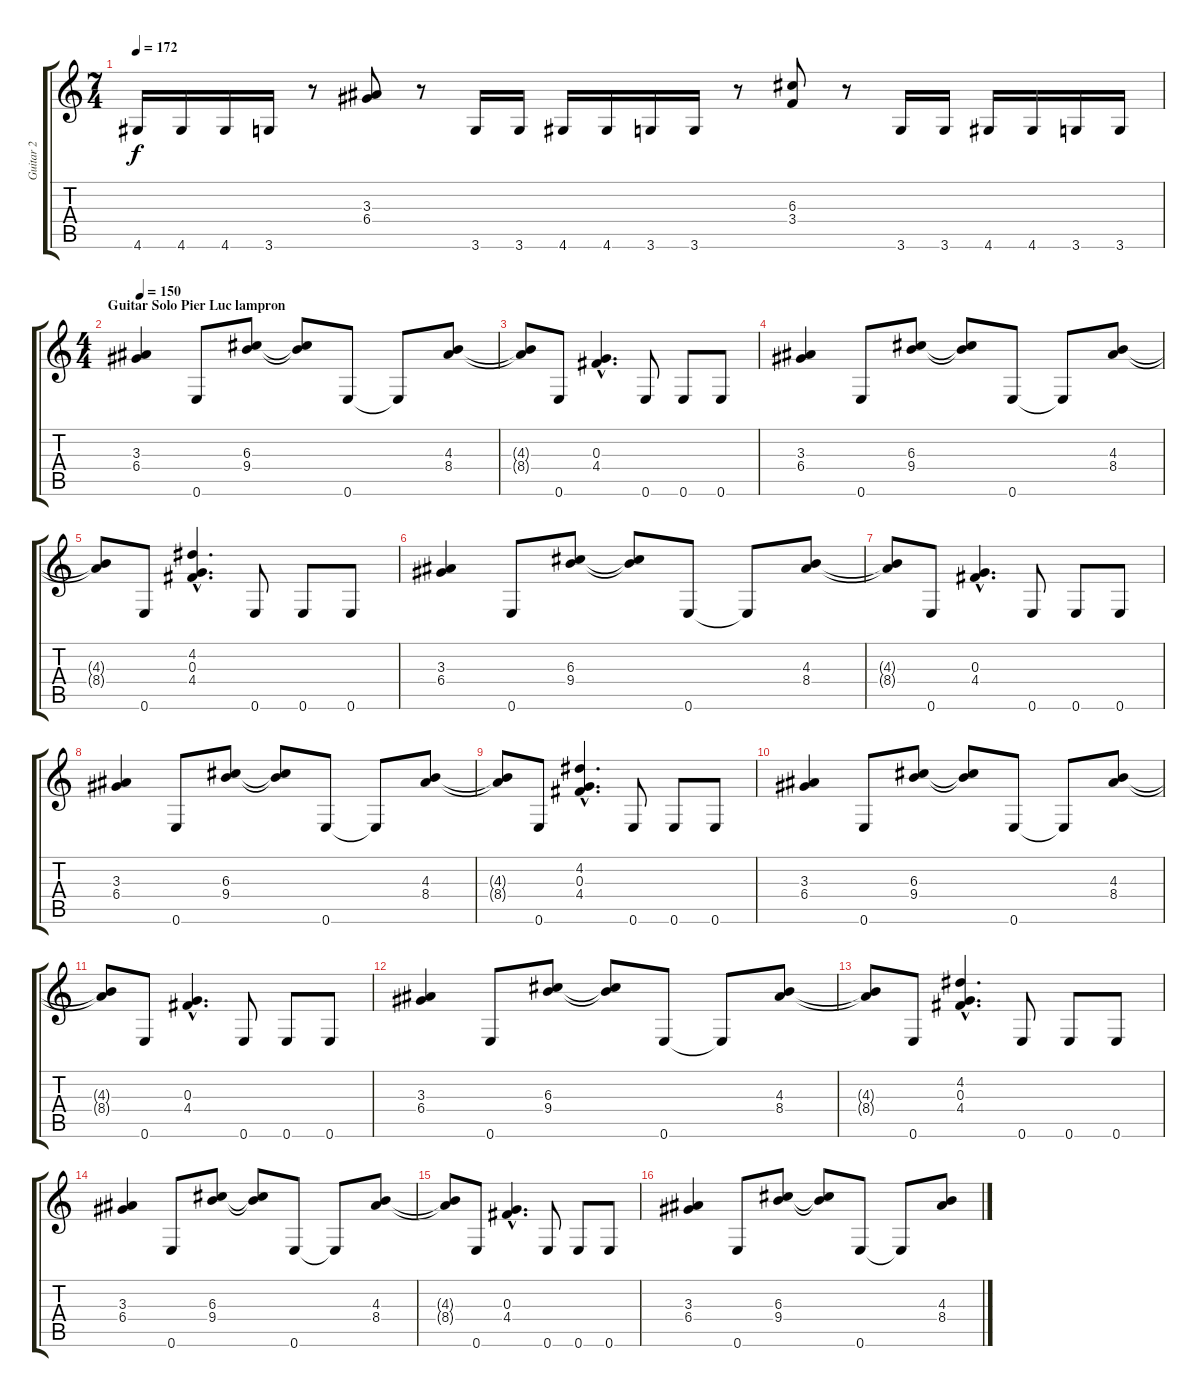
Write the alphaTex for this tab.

\track ("Guitar 2" "Guitar 2") {instrument distortionguitar}
\staff {score tabs}
\tuning (E4 B3 G3 D3 A2 E2) {hide}
\ts (7 4)
\tempo 172
\clef g2
\ks c
4.6.16{dy f} 4.6.16 4.6.16 3.6.16 r.8 (3.3 6.4).8 r.8 3.6.16 3.6.16 4.6.16 4.6.16 3.6.16 3.6.16 r.8 (6.3 3.4).8 r.8 3.6.16 3.6.16 4.6.16 4.6.16 3.6.16 3.6.16 |
\ts (4 4)
\section ("" "Guitar Solo Pier Luc lampron")
\tempo 150
(3.3 6.4).4{instrument electricguitarclean} 0.6.8 (6.3 9.4).8 (6.3{t} 9.4{t}).8 0.6.8 0.6{t}.8 (4.3 8.4).8 |
(4.3{t} 8.4{t}).8 0.6.8 (0.3{hac} 4.4{hac}).4{d} 0.6.8 0.6.8 0.6.8 |
(3.3 6.4).4 0.6.8 (6.3 9.4).8 (6.3{t} 9.4{t}).8 0.6.8 0.6{t}.8 (4.3 8.4).8 |
(4.3{t} 8.4{t}).8 0.6.8 (4.2{hac} 0.3{hac} 4.4{hac}).4{d} 0.6.8 0.6.8 0.6.8 |
(3.3 6.4).4 0.6.8 (6.3 9.4).8 (6.3{t} 9.4{t}).8 0.6.8 0.6{t}.8 (4.3 8.4).8 |
(4.3{t} 8.4{t}).8 0.6.8 (0.3{hac} 4.4{hac}).4{d} 0.6.8 0.6.8 0.6.8 |
(3.3 6.4).4 0.6.8 (6.3 9.4).8 (6.3{t} 9.4{t}).8 0.6.8 0.6{t}.8 (4.3 8.4).8 |
(4.3{t} 8.4{t}).8 0.6.8 (4.2{hac} 0.3{hac} 4.4{hac}).4{d} 0.6.8 0.6.8 0.6.8 |
(3.3 6.4).4{instrument distortionguitar} 0.6.8 (6.3 9.4).8 (6.3{t} 9.4{t}).8 0.6.8 0.6{t}.8 (4.3 8.4).8 |
(4.3{t} 8.4{t}).8 0.6.8 (0.3{hac} 4.4{hac}).4{d} 0.6.8 0.6.8 0.6.8 |
(3.3 6.4).4 0.6.8 (6.3 9.4).8 (6.3{t} 9.4{t}).8 0.6.8 0.6{t}.8 (4.3 8.4).8 |
(4.3{t} 8.4{t}).8 0.6.8 (4.2{hac} 0.3{hac} 4.4{hac}).4{d} 0.6.8 0.6.8 0.6.8 |
(3.3 6.4).4 0.6.8 (6.3 9.4).8 (6.3{t} 9.4{t}).8 0.6.8 0.6{t}.8 (4.3 8.4).8 |
(4.3{t} 8.4{t}).8 0.6.8 (0.3{hac} 4.4{hac}).4{d} 0.6.8 0.6.8 0.6.8 |
(3.3 6.4).4 0.6.8 (6.3 9.4).8 (6.3{t} 9.4{t}).8 0.6.8 0.6{t}.8 (4.3 8.4).8
